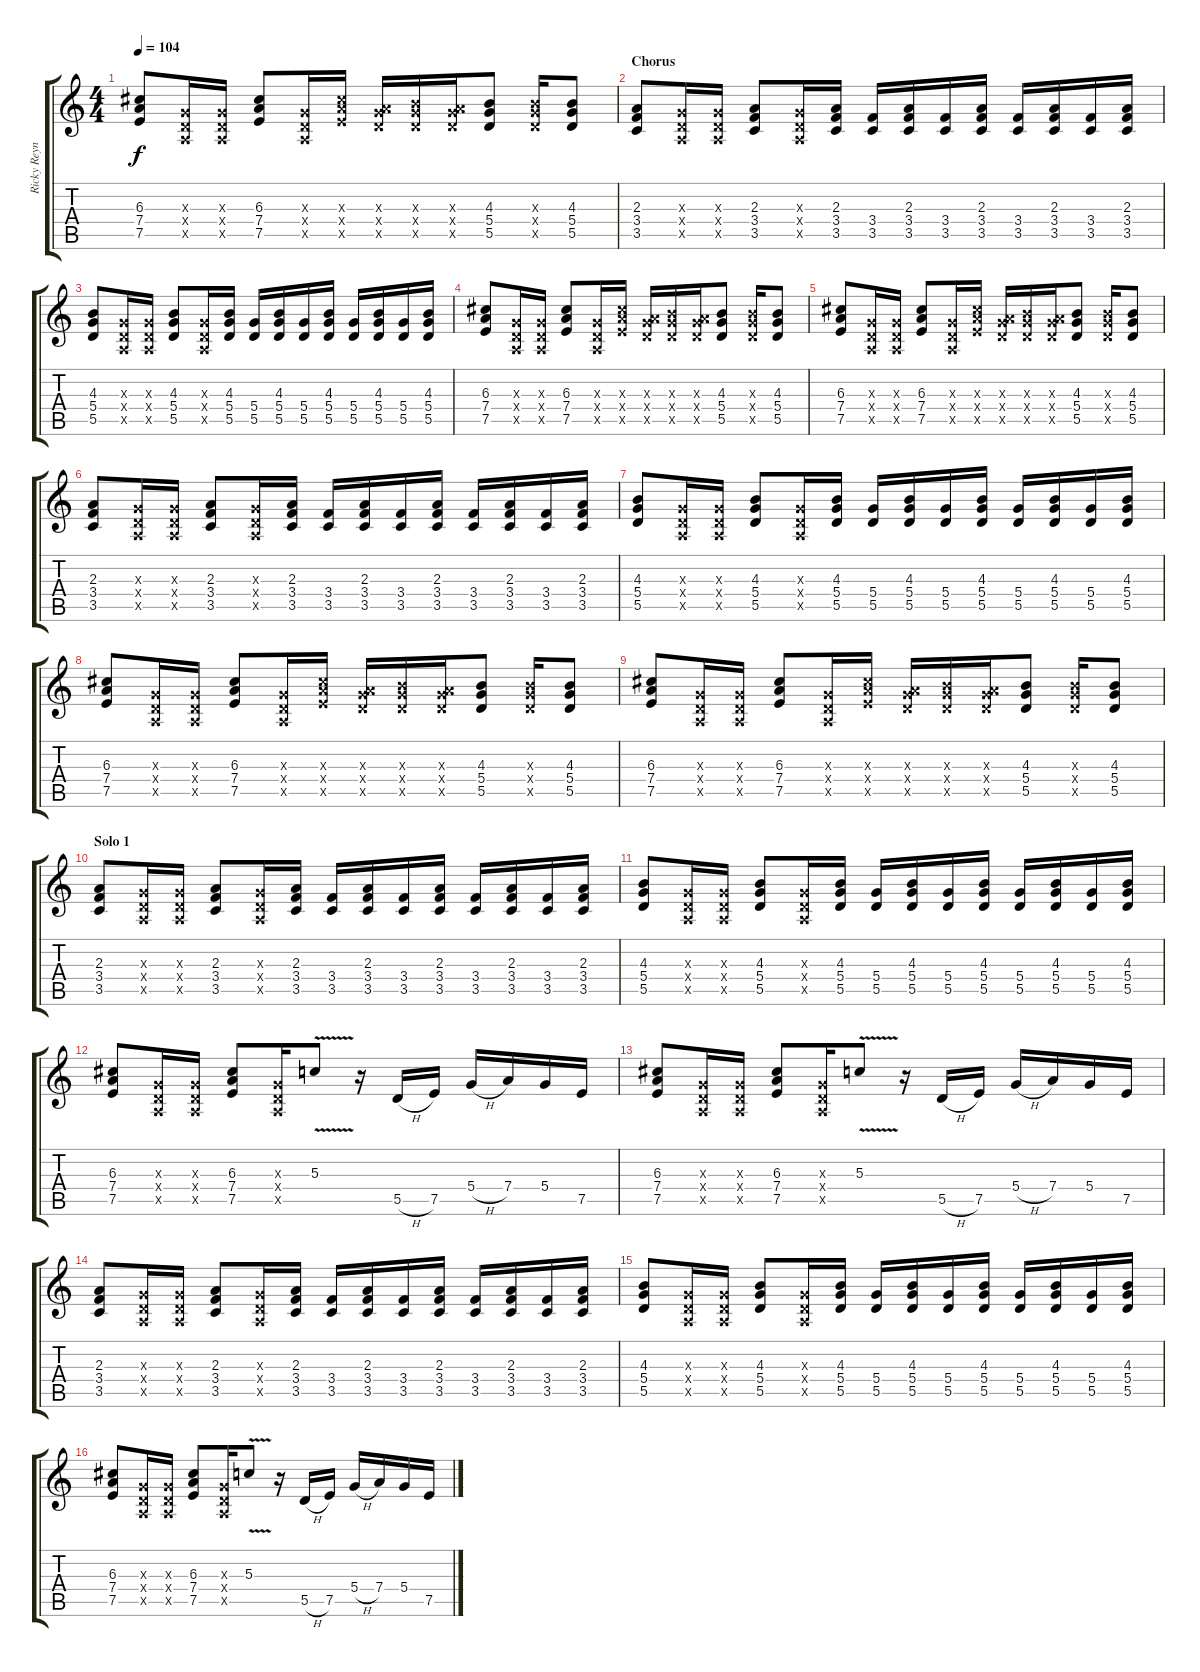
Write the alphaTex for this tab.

\track ("Ricky Reynolds" "Ricky Reyn") {instrument overdrivenguitar}
\staff {score tabs}
\tuning (E4 B3 G3 D3 A2 E2) {hide}
\ts (4 4)
\tempo 104
\clef g2
\ks c
(6.3 7.4 7.5).8{dy f} (0.3{x} 0.4{x} 0.5{x}).16 (0.3{x} 0.4{x} 0.5{x}).16 (6.3 7.4 7.5).8 (0.3{x} 0.4{x} 0.5{x}).16 (6.3{x} 7.4{x} 7.5{x}).16 (2.3{x} 5.4{x} 5.5{x}).16 (4.3{x} 5.4{x} 5.5{x}).16 (2.3{x} 5.4{x} 5.5{x}).16 (4.3 5.4 5.5).8 (4.3{x} 5.4{x} 5.5{x}).16 (4.3 5.4 5.5).8 |
\section ("" "Chorus")
(2.3 3.4 3.5).8 (0.3{x} 0.4{x} 0.5{x}).16 (0.3{x} 0.4{x} 0.5{x}).16 (2.3 3.4 3.5).8 (0.3{x} 0.4{x} 0.5{x}).16 (2.3 3.4 3.5).16 (3.4 3.5).16 (2.3 3.4 3.5).16 (3.4 3.5).16 (2.3 3.4 3.5).16 (3.4 3.5).16 (2.3 3.4 3.5).16 (3.4 3.5).16 (2.3 3.4 3.5).16 |
(4.3 5.4 5.5).8 (0.3{x} 0.4{x} 0.5{x}).16 (0.3{x} 0.4{x} 0.5{x}).16 (4.3 5.4 5.5).8 (0.3{x} 0.4{x} 0.5{x}).16 (4.3 5.4 5.5).16 (5.4 5.5).16 (4.3 5.4 5.5).16 (5.4 5.5).16 (4.3 5.4 5.5).16 (5.4 5.5).16 (4.3 5.4 5.5).16 (5.4 5.5).16 (4.3 5.4 5.5).16 |
(6.3 7.4 7.5).8 (0.3{x} 0.4{x} 0.5{x}).16 (0.3{x} 0.4{x} 0.5{x}).16 (6.3 7.4 7.5).8 (0.3{x} 0.4{x} 0.5{x}).16 (6.3{x} 7.4{x} 7.5{x}).16 (2.3{x} 5.4{x} 5.5{x}).16 (4.3{x} 5.4{x} 5.5{x}).16 (2.3{x} 5.4{x} 5.5{x}).16 (4.3 5.4 5.5).8 (4.3{x} 5.4{x} 5.5{x}).16 (4.3 5.4 5.5).8 |
(6.3 7.4 7.5).8 (0.3{x} 0.4{x} 0.5{x}).16 (0.3{x} 0.4{x} 0.5{x}).16 (6.3 7.4 7.5).8 (0.3{x} 0.4{x} 0.5{x}).16 (6.3{x} 7.4{x} 7.5{x}).16 (2.3{x} 5.4{x} 5.5{x}).16 (4.3{x} 5.4{x} 5.5{x}).16 (2.3{x} 5.4{x} 5.5{x}).16 (4.3 5.4 5.5).8 (4.3{x} 5.4{x} 5.5{x}).16 (4.3 5.4 5.5).8 |
(2.3 3.4 3.5).8 (0.3{x} 0.4{x} 0.5{x}).16 (0.3{x} 0.4{x} 0.5{x}).16 (2.3 3.4 3.5).8 (0.3{x} 0.4{x} 0.5{x}).16 (2.3 3.4 3.5).16 (3.4 3.5).16 (2.3 3.4 3.5).16 (3.4 3.5).16 (2.3 3.4 3.5).16 (3.4 3.5).16 (2.3 3.4 3.5).16 (3.4 3.5).16 (2.3 3.4 3.5).16 |
(4.3 5.4 5.5).8 (0.3{x} 0.4{x} 0.5{x}).16 (0.3{x} 0.4{x} 0.5{x}).16 (4.3 5.4 5.5).8 (0.3{x} 0.4{x} 0.5{x}).16 (4.3 5.4 5.5).16 (5.4 5.5).16 (4.3 5.4 5.5).16 (5.4 5.5).16 (4.3 5.4 5.5).16 (5.4 5.5).16 (4.3 5.4 5.5).16 (5.4 5.5).16 (4.3 5.4 5.5).16 |
(6.3 7.4 7.5).8 (0.3{x} 0.4{x} 0.5{x}).16 (0.3{x} 0.4{x} 0.5{x}).16 (6.3 7.4 7.5).8 (0.3{x} 0.4{x} 0.5{x}).16 (6.3{x} 7.4{x} 7.5{x}).16 (2.3{x} 5.4{x} 5.5{x}).16 (4.3{x} 5.4{x} 5.5{x}).16 (2.3{x} 5.4{x} 5.5{x}).16 (4.3 5.4 5.5).8 (4.3{x} 5.4{x} 5.5{x}).16 (4.3 5.4 5.5).8 |
(6.3 7.4 7.5).8 (0.3{x} 0.4{x} 0.5{x}).16 (0.3{x} 0.4{x} 0.5{x}).16 (6.3 7.4 7.5).8 (0.3{x} 0.4{x} 0.5{x}).16 (6.3{x} 7.4{x} 7.5{x}).16 (2.3{x} 5.4{x} 5.5{x}).16 (4.3{x} 5.4{x} 5.5{x}).16 (2.3{x} 5.4{x} 5.5{x}).16 (4.3 5.4 5.5).8 (4.3{x} 5.4{x} 5.5{x}).16 (4.3 5.4 5.5).8 |
\section ("" "Solo 1")
(2.3 3.4 3.5).8 (0.3{x} 0.4{x} 0.5{x}).16 (0.3{x} 0.4{x} 0.5{x}).16 (2.3 3.4 3.5).8 (0.3{x} 0.4{x} 0.5{x}).16 (2.3 3.4 3.5).16 (3.4 3.5).16 (2.3 3.4 3.5).16 (3.4 3.5).16 (2.3 3.4 3.5).16 (3.4 3.5).16 (2.3 3.4 3.5).16 (3.4 3.5).16 (2.3 3.4 3.5).16 |
(4.3 5.4 5.5).8 (0.3{x} 0.4{x} 0.5{x}).16 (0.3{x} 0.4{x} 0.5{x}).16 (4.3 5.4 5.5).8 (0.3{x} 0.4{x} 0.5{x}).16 (4.3 5.4 5.5).16 (5.4 5.5).16 (4.3 5.4 5.5).16 (5.4 5.5).16 (4.3 5.4 5.5).16 (5.4 5.5).16 (4.3 5.4 5.5).16 (5.4 5.5).16 (4.3 5.4 5.5).16 |
(6.3 7.4 7.5).8 (0.3{x} 0.4{x} 0.5{x}).16 (0.3{x} 0.4{x} 0.5{x}).16 (6.3 7.4 7.5).8 (0.3{x} 0.4{x} 0.5{x}).16 5.3{v}.8 r.16 5.5{h}.16 7.5.16 5.4{h}.16 7.4.16 5.4.16 7.5.16 |
(6.3 7.4 7.5).8 (0.3{x} 0.4{x} 0.5{x}).16 (0.3{x} 0.4{x} 0.5{x}).16 (6.3 7.4 7.5).8 (0.3{x} 0.4{x} 0.5{x}).16 5.3{v}.8 r.16 5.5{h}.16 7.5.16 5.4{h}.16 7.4.16 5.4.16 7.5.16 |
(2.3 3.4 3.5).8 (0.3{x} 0.4{x} 0.5{x}).16 (0.3{x} 0.4{x} 0.5{x}).16 (2.3 3.4 3.5).8 (0.3{x} 0.4{x} 0.5{x}).16 (2.3 3.4 3.5).16 (3.4 3.5).16 (2.3 3.4 3.5).16 (3.4 3.5).16 (2.3 3.4 3.5).16 (3.4 3.5).16 (2.3 3.4 3.5).16 (3.4 3.5).16 (2.3 3.4 3.5).16 |
(4.3 5.4 5.5).8 (0.3{x} 0.4{x} 0.5{x}).16 (0.3{x} 0.4{x} 0.5{x}).16 (4.3 5.4 5.5).8 (0.3{x} 0.4{x} 0.5{x}).16 (4.3 5.4 5.5).16 (5.4 5.5).16 (4.3 5.4 5.5).16 (5.4 5.5).16 (4.3 5.4 5.5).16 (5.4 5.5).16 (4.3 5.4 5.5).16 (5.4 5.5).16 (4.3 5.4 5.5).16 |
(6.3 7.4 7.5).8 (0.3{x} 0.4{x} 0.5{x}).16 (0.3{x} 0.4{x} 0.5{x}).16 (6.3 7.4 7.5).8 (0.3{x} 0.4{x} 0.5{x}).16 5.3{v}.8 r.16 5.5{h}.16 7.5.16 5.4{h}.16 7.4.16 5.4.16 7.5.16
